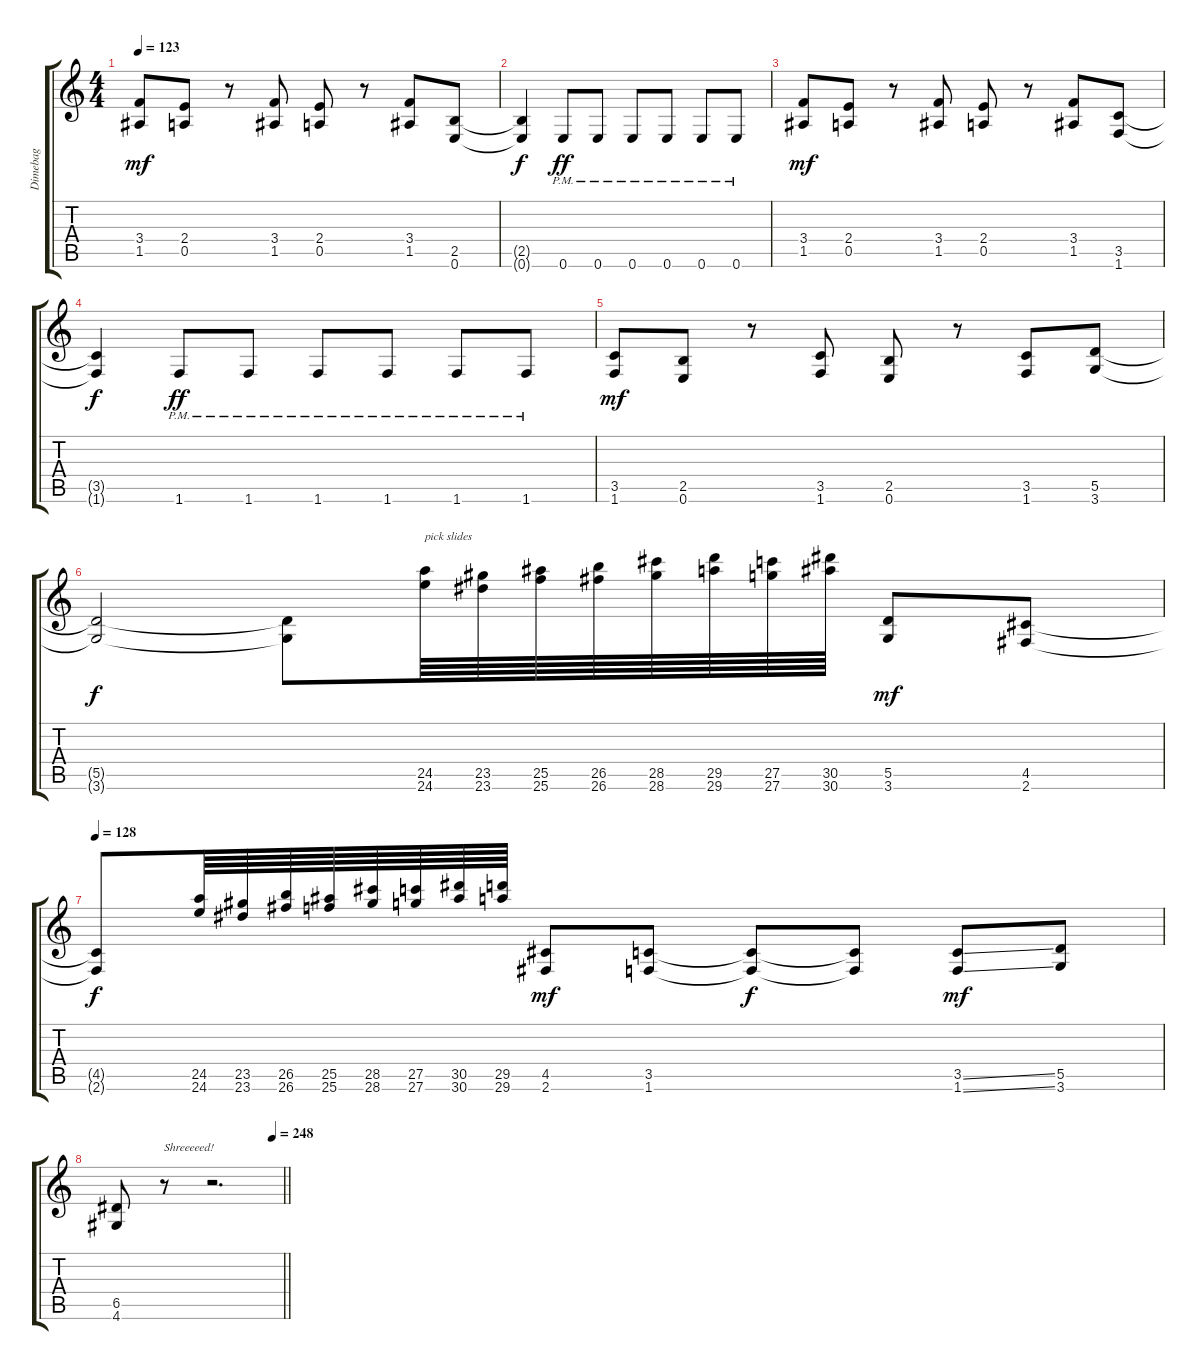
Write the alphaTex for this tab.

\track ("Dimebag" "Dimebag") {instrument distortionguitar}
\staff {score tabs}
\tuning (E4 B3 G3 D3 A2 E2) {hide}
\ts (4 4)
\tempo 123
\clef g2
\ks c
(3.4 1.5).8{dy mf} (2.4 0.5).8 r.8 (3.4 1.5).8 (2.4 0.5).8 r.8 (3.4 1.5).8 (2.5 0.6).8 |
(2.5{t} 0.6{t}).4{dy f} 0.6{pm}.8{dy ff} 0.6{pm}.8 0.6{pm}.8 0.6{pm}.8 0.6{pm}.8 0.6{pm}.8 |
(3.4 1.5).8{dy mf} (2.4 0.5).8 r.8 (3.4 1.5).8 (2.4 0.5).8 r.8 (3.4 1.5).8 (3.5 1.6).8 |
(3.5{t} 1.6{t}).4{dy f} 1.6{pm}.8{dy ff} 1.6{pm}.8 1.6{pm}.8 1.6{pm}.8 1.6{pm}.8 1.6{pm}.8 |
(3.5 1.6).8{dy mf} (2.5 0.6).8 r.8 (3.5 1.6).8 (2.5 0.6).8 r.8 (3.5 1.6).8 (5.5 3.6).8 |
(5.5{t} 3.6{t}).2{dy f} (5.5{t} 3.6{t}).8 (24.5 24.6).64{txt "pick slides" balance 4 instrument guitarfretnoise} (23.5 23.6).64 (25.5 25.6).64 (26.5 26.6).64 (28.5 28.6).64 (29.5 29.6).64 (27.5 27.6).64 (30.5 30.6).64 (5.5 3.6).8{dy mf balance 8 instrument distortionguitar} (4.5 2.6).8 |
\tempo 128
(4.5{t} 2.6{t}).8{dy f} (24.5 24.6).64{balance 4 instrument guitarfretnoise} (23.5 23.6).64 (26.5 26.6).64 (25.5 25.6).64 (28.5 28.6).64 (27.5 27.6).64 (30.5 30.6).64 (29.5 29.6).64 (4.5 2.6).8{dy mf balance 8 instrument distortionguitar} (3.5 1.6).8 (3.5{t} 1.6{t}).8{dy f} (3.5{t} 1.6{t}).8 (3.5{ss} 1.6{ss}).8{dy mf} (5.5 3.6).8 |
\tempo (248 0.9375)
\barLineRight lightlight
(6.5 4.6).8 r.8{txt "Shreeeeed!"} r.2{d}
